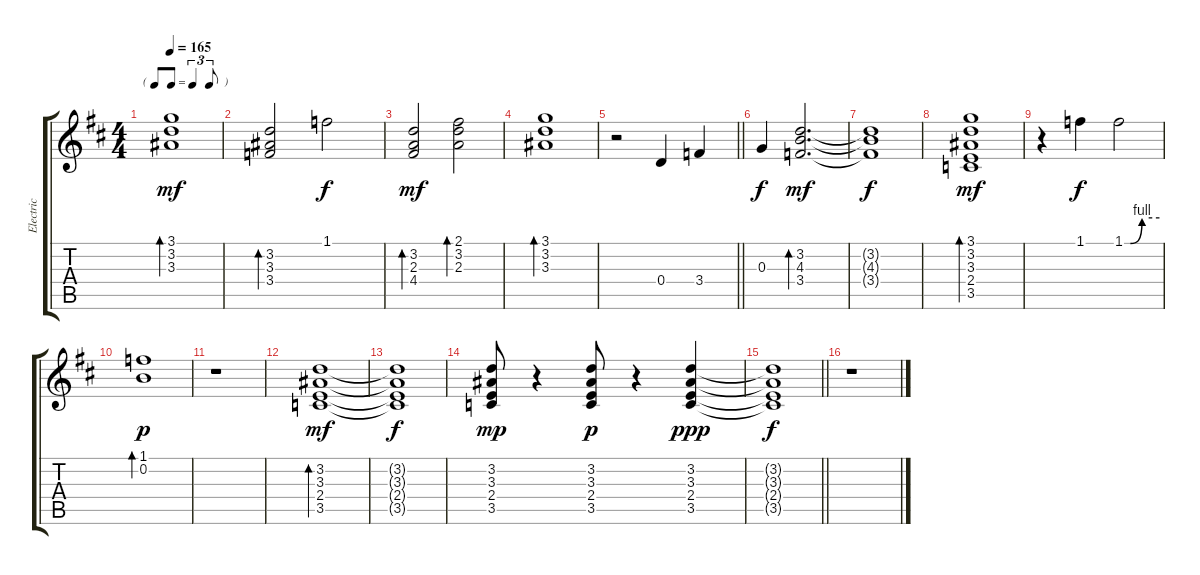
\track ("Electric" "Electric") {instrument electricguitarjazz}
\staff {score tabs}
\tuning (E4 B3 G3 D3 A2 E2) {hide}
\ts (4 4)
\tf triplet8th
\tempo 165
\clef g2
\ks d
(3.1 3.2 3.3).1{bd 480 dy mf} |
(3.2 3.3 3.4).2{bd 480} 1.1.2{dy f} |
(3.2 2.3 4.4).2{bd 480 dy mf} (2.1 3.2 2.3).2{bd 480} |
(3.1 3.2 3.3).1{bd 480} |
\barLineRight lightlight
r.2 0.4.4 3.4.4 |
0.3.4{dy f} (3.2 4.3 3.4).2{d bd 480 dy mf} |
(3.2{t} 4.3{t} 3.4{t}).1{dy f} |
(3.1 3.2 3.3 2.4 3.5).1{bd 480 dy mf} |
r.4 1.1.4{dy f} 1.1{be (custom 0 0 10 0 30 4 60 4)}.2 |
(1.1 0.2).1{bd 480 dy p} |
r.1 |
(3.2 3.3 2.4 3.5).1{bd 480 dy mf} |
(3.2{t} 3.3{t} 2.4{t} 3.5{t}).1{dy f} |
(3.2 3.3 2.4 3.5).8{dy mp} r.4 (3.2 3.3 2.4 3.5).8{dy p} r.4 (3.2 3.3 2.4 3.5).4{dy ppp} |
\barLineRight lightlight
(3.2{t} 3.3{t} 2.4{t} 3.5{t}).1{dy f} |
r.1
